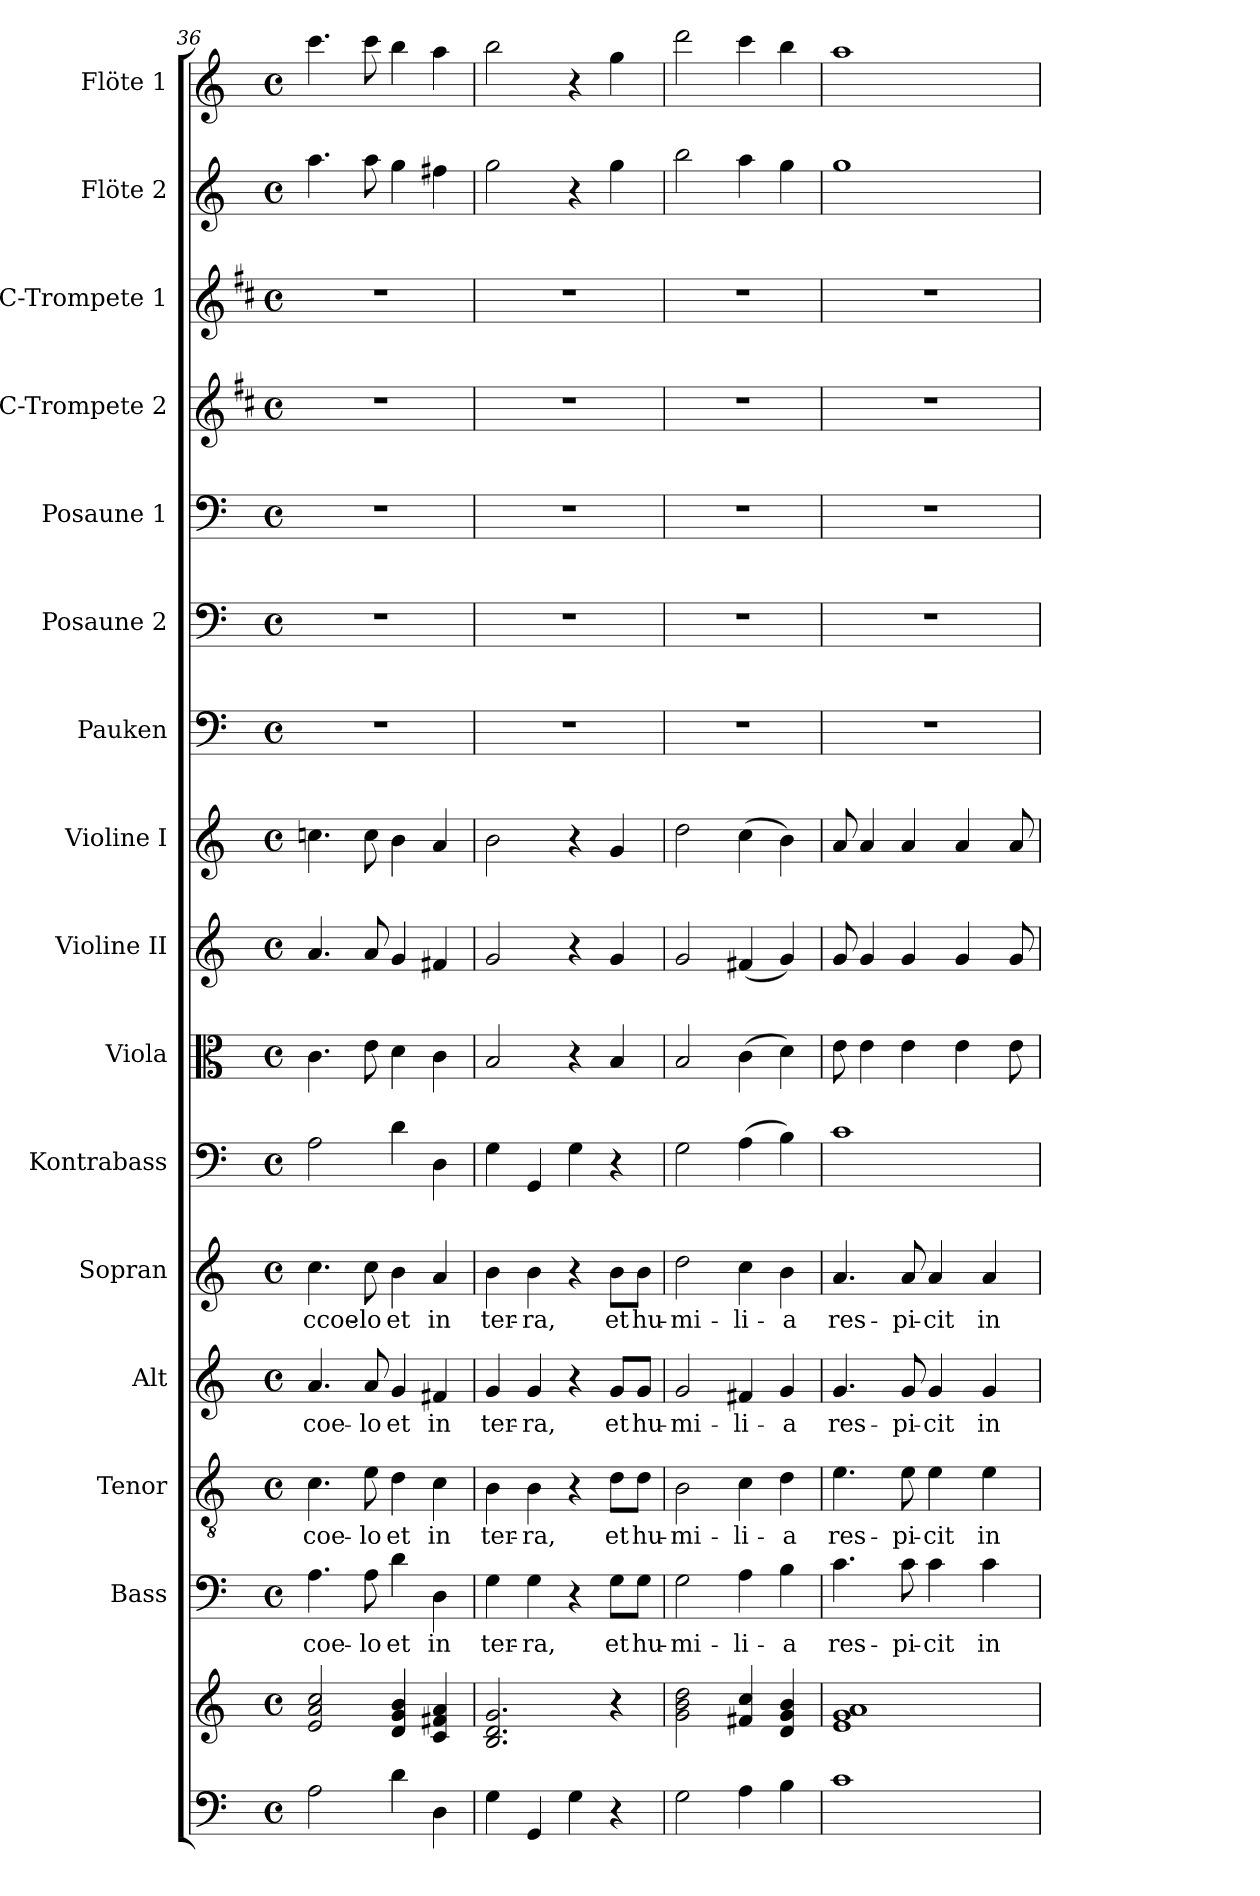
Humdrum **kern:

**kern	**kern	**kern	**text	**kern	**text	**kern	**text	**kern	**text	**kern	**kern	**kern	**kern	**kern	**kern	**kern	**kern	**kern	**kern	**kern
*part16	*part16	*part15	*part15	*part14	*part14	*part13	*part13	*part12	*part12	*part11	*part10	*part9	*part8	*part7	*part6	*part5	*part4	*part3	*part2	*part1
*staff17	*staff16	*staff15	*staff15	*staff14	*staff14	*staff13	*staff13	*staff12	*staff12	*staff11	*staff10	*staff9	*staff8	*staff7	*staff6	*staff5	*staff4	*staff3	*staff2	*staff1
*	*	*I"Bass	*	*I"Tenor	*	*I"Alt	*	*I"Sopran	*	*I"Kontrabass	*I"Viola	*I"Violine II	*I"Violine I	*I"Pauken	*I"Posaune 2	*I"Posaune 1	*I"C-Trompete 2	*I"C-Trompete 1	*I"Flöte 2	*I"Flöte 1
*	*	*I'B.	*	*I'T.	*	*I'A.	*	*I'S.	*	*I'Kb.	*I'Vla.	*I'Vl. II	*I'Vl. I	*I'Pk.	*I'Pos. 2	*I'Pos. 1	*I'C Trp. 2	*I'C Trp. 1	*I'Fl. 2	*I'Fl. 1
*clefF4	*clefG2	*clefF4	*	*clefGv2	*	*clefG2	*	*clefG2	*	*clefF4	*clefC3	*clefG2	*clefG2	*clefF4	*clefF4	*clefF4	*clefG2	*clefG2	*clefG2	*clefG2
*	*	*	*	*	*	*	*	*	*	*ITrd7c12	*	*	*	*	*	*	*ITrd1c2	*ITrd1c2	*	*
*k[]	*k[]	*k[]	*	*k[]	*	*k[]	*	*k[]	*	*k[]	*k[]	*k[]	*k[]	*k[]	*k[]	*k[]	*k[]	*k[]	*k[]	*k[]
*C:	*C:	*C:	*	*C:	*	*C:	*	*C:	*	*C:	*C:	*C:	*C:	*C:	*C:	*C:	*C:	*C:	*C:	*C:
*M4/4	*M4/4	*M4/4	*	*M4/4	*	*M4/4	*	*M4/4	*	*M4/4	*M4/4	*M4/4	*M4/4	*M4/4	*M4/4	*M4/4	*M4/4	*M4/4	*M4/4	*M4/4
*met(c)	*met(c)	*met(c)	*	*met(c)	*	*met(c)	*	*met(c)	*	*met(c)	*met(c)	*met(c)	*met(c)	*met(c)	*met(c)	*met(c)	*met(c)	*met(c)	*met(c)	*met(c)
=36	=36	=36	=36	=36	=36	=36	=36	=36	=36	=36	=36	=36	=36	=36	=36	=36	=36	=36	=36	=36
!	!	!	!LO:LY:b	!	!LO:LY:b	!	!LO:LY:b	!	!LO:LY:b	!	!	!	!	!	!	!	!	!	!	!
2A\	2e/ 2a/ 2cc/	4.A\	coe-	4.c\	coe-	4.a/	coe-	4.cc\	ccoe-	2AA\	4.c\	4.a/	4.ccn\	1r	1r	1r	1r	1r	4.aa\	4.ccc\
!	!	!	!LO:LY:b	!	!LO:LY:b	!	!LO:LY:b	!	!LO:LY:b	!	!	!	!	!	!	!	!	!	!	!
.	.	8A\	-lo	8e\	-lo	8a/	-lo	8cc\	-lo	.	8e\	8a/	8cc\	.	.	.	.	.	8aa\	8ccc\
!	!	!	!LO:LY:b	!	!LO:LY:b	!	!LO:LY:b	!	!LO:LY:b	!	!	!	!	!	!	!	!	!	!	!
4d\	4d/ 4g/ 4b/	4d\	et	4d\	et	4g/	et	4b\	et	4D\	4d\	4g/	4b\	.	.	.	.	.	4gg\	4bb\
!	!	!	!LO:LY:b	!	!LO:LY:b	!	!LO:LY:b	!	!LO:LY:b	!	!	!	!	!	!	!	!	!	!	!
4D\	4c/ 4f#X/ 4a/	4D\	in	4c\	in	4f#X/	in	4a/	in	4DD\	4c\	4f#X/	4a/	.	.	.	.	.	4ff#X\	4aa\
=37	=37	=37	=37	=37	=37	=37	=37	=37	=37	=37	=37	=37	=37	=37	=37	=37	=37	=37	=37	=37
!	!	!	!LO:LY:b	!	!LO:LY:b	!	!LO:LY:b	!	!LO:LY:b	!	!	!	!	!	!	!	!	!	!	!
4G\	2.B/ 2.d/ 2.g/	4G\	ter-	4B\	ter-	4g/	ter-	4b\	ter-	4GG\	2B/	2g/	2b\	1r	1r	1r	1r	1r	2gg\	2bb\
!	!	!	!LO:LY:b	!	!LO:LY:b	!	!LO:LY:b	!	!LO:LY:b	!	!	!	!	!	!	!	!	!	!	!
4GG/	.	4G\	-ra,	4B\	-ra,	4g/	-ra,	4b\	-ra,	4GGG/	.	.	.	.	.	.	.	.	.	.
4G\	.	4r	.	4r	.	4r	.	4r	.	4GG\	4r	4r	4r	.	.	.	.	.	4r	4r
!	!	!	!LO:LY:b	!	!LO:LY:b	!	!LO:LY:b	!	!LO:LY:b	!	!	!	!	!	!	!	!	!	!	!
4r	4r	8G\L	et	8d\L	et	8g/L	et	8b\L	et	4r	4B/	4g/	4g/	.	.	.	.	.	4gg\	4gg\
!	!	!	!LO:LY:b	!	!LO:LY:b	!	!LO:LY:b	!	!LO:LY:b	!	!	!	!	!	!	!	!	!	!	!
.	.	8G\J	hu-	8d\J	hu-	8g/J	hu-	8b\J	hu-	.	.	.	.	.	.	.	.	.	.	.
=38	=38	=38	=38	=38	=38	=38	=38	=38	=38	=38	=38	=38	=38	=38	=38	=38	=38	=38	=38	=38
!	!	!	!LO:LY:b	!	!LO:LY:b	!	!LO:LY:b	!	!LO:LY:b	!	!	!	!	!	!	!	!	!	!	!
2G\	2g\ 2b\ 2dd\	2G\	-mi-	2B\	-mi-	2g/	-mi-	2dd\	-mi-	2GG\	2B/	2g/	2dd\	1r	1r	1r	1r	1r	2bb\	2ddd\
!	!	!	!LO:LY:b	!	!LO:LY:b	!	!LO:LY:b	!	!LO:LY:b	!	!	!	!	!	!	!	!	!	!	!
4A\	4f#X/ 4cc/	4A\	-li-	4c\	-li-	4f#X/	-li-	4cc\	-li-	(>4AA\	(>4c\	(<4f#X/	(>4cc\	.	.	.	.	.	4aa\	4ccc\
!	!	!	!LO:LY:b	!	!LO:LY:b	!	!LO:LY:b	!	!LO:LY:b	!	!	!	!	!	!	!	!	!	!	!
4B\	4d/ 4g/ 4b/	4B\	-a	4d\	-a	4g/	-a	4b\	-a	4BB\)	4d\)	4g/)	4b\)	.	.	.	.	.	4gg\	4bb\
=39	=39	=39	=39	=39	=39	=39	=39	=39	=39	=39	=39	=39	=39	=39	=39	=39	=39	=39	=39	=39
!	!	!	!LO:LY:b	!	!LO:LY:b	!	!LO:LY:b	!	!LO:LY:b	!	!	!	!	!	!	!	!	!	!	!
1c	1e 1g 1a	4.c\	res-	4.e\	res-	4.g/	res-	4.a/	res-	1C	8e\	8g/	8a/	1r	1r	1r	1r	1r	1gg	1aa
.	.	.	.	.	.	.	.	.	.	.	4e\	4g/	4a/	.	.	.	.	.	.	.
!	!	!	!LO:LY:b	!	!LO:LY:b	!	!LO:LY:b	!	!LO:LY:b	!	!	!	!	!	!	!	!	!	!	!
.	.	8c\	-pi-	8e\	-pi-	8g/	-pi-	8a/	-pi-	.	4e\	4g/	4a/	.	.	.	.	.	.	.
!	!	!	!LO:LY:b	!	!LO:LY:b	!	!LO:LY:b	!	!LO:LY:b	!	!	!	!	!	!	!	!	!	!	!
.	.	4c\	-cit	4e\	-cit	4g/	-cit	4a/	-cit	.	.	.	.	.	.	.	.	.	.	.
.	.	.	.	.	.	.	.	.	.	.	4e\	4g/	4a/	.	.	.	.	.	.	.
!	!	!	!LO:LY:b	!	!LO:LY:b	!	!LO:LY:b	!	!LO:LY:b	!	!	!	!	!	!	!	!	!	!	!
.	.	4c\	in	4e\	in	4g/	in	4a/	in	.	.	.	.	.	.	.	.	.	.	.
.	.	.	.	.	.	.	.	.	.	.	8e\	8g/	8a/	.	.	.	.	.	.	.
=	=	=	=	=	=	=	=	=	=	=	=	=	=	=	=	=	=	=	=	=
*-	*-	*-	*-	*-	*-	*-	*-	*-	*-	*-	*-	*-	*-	*-	*-	*-	*-	*-	*-	*-
